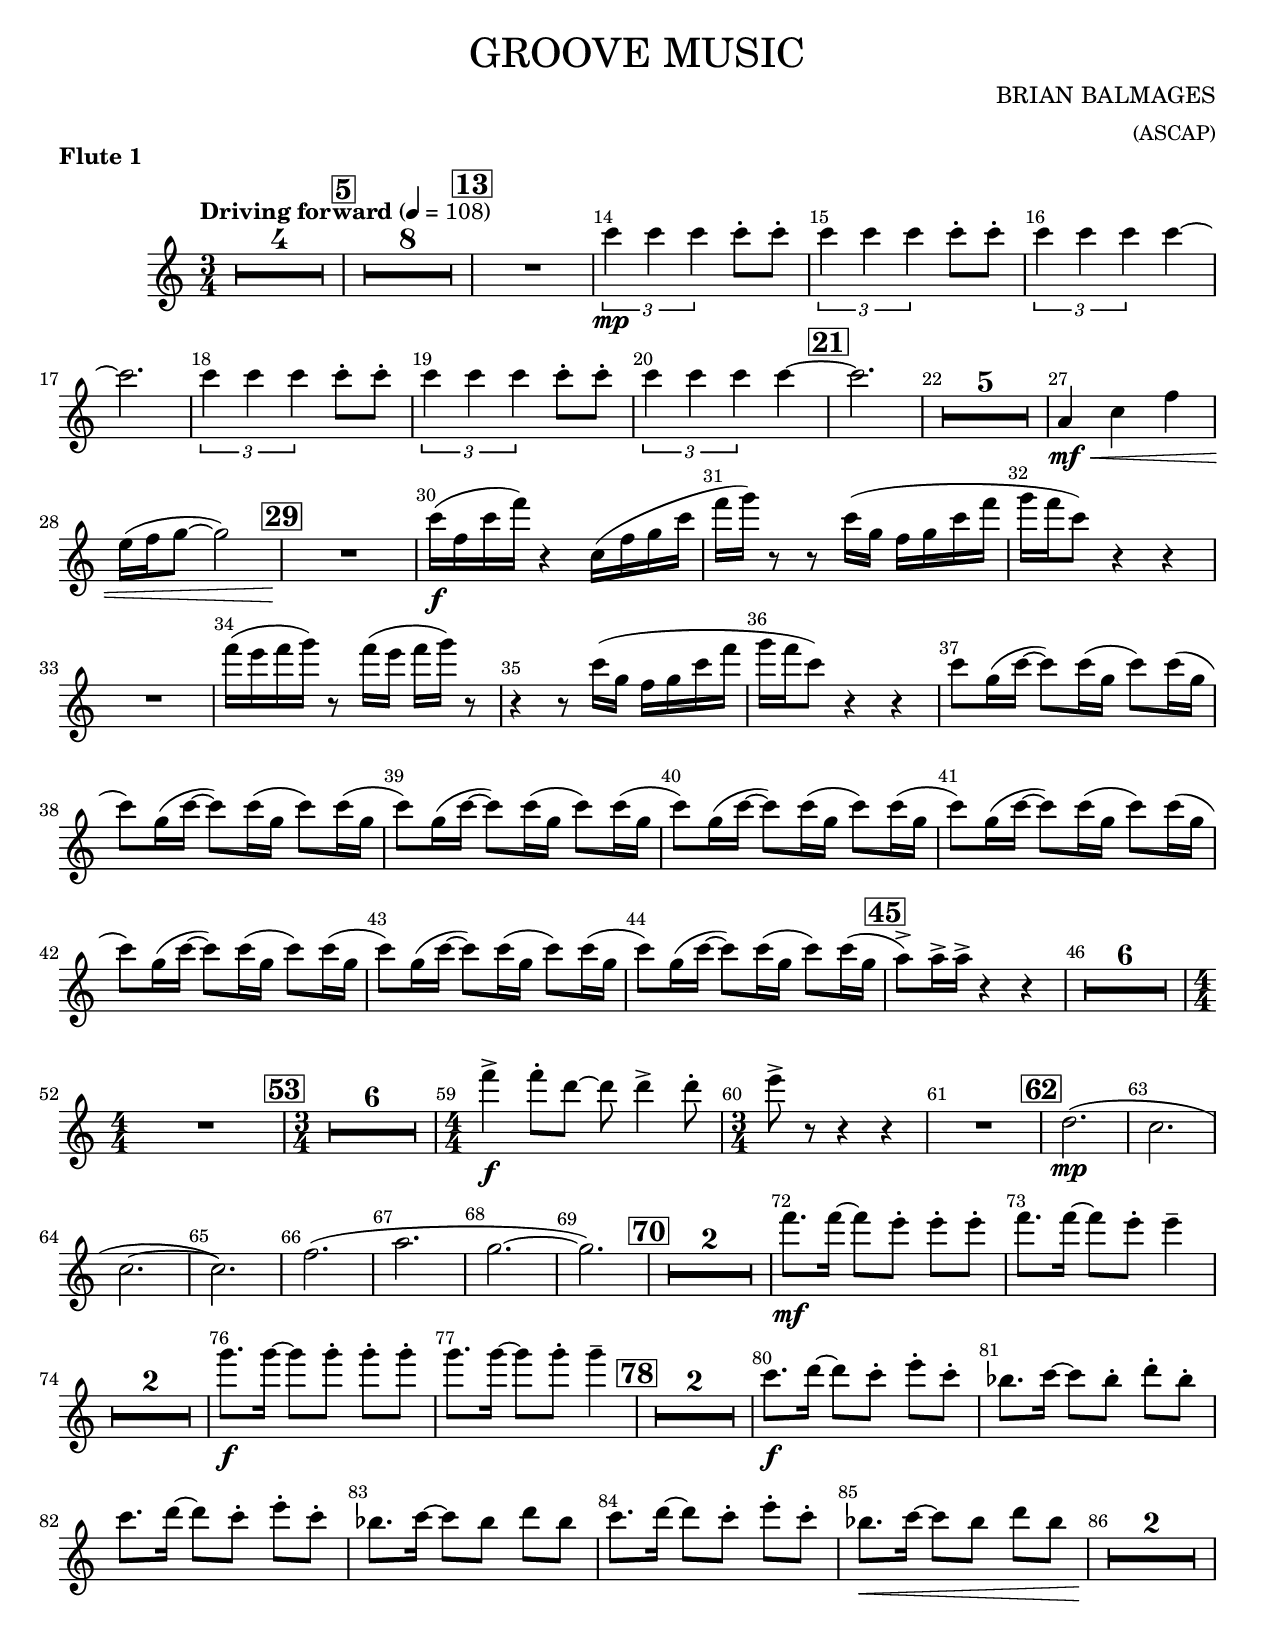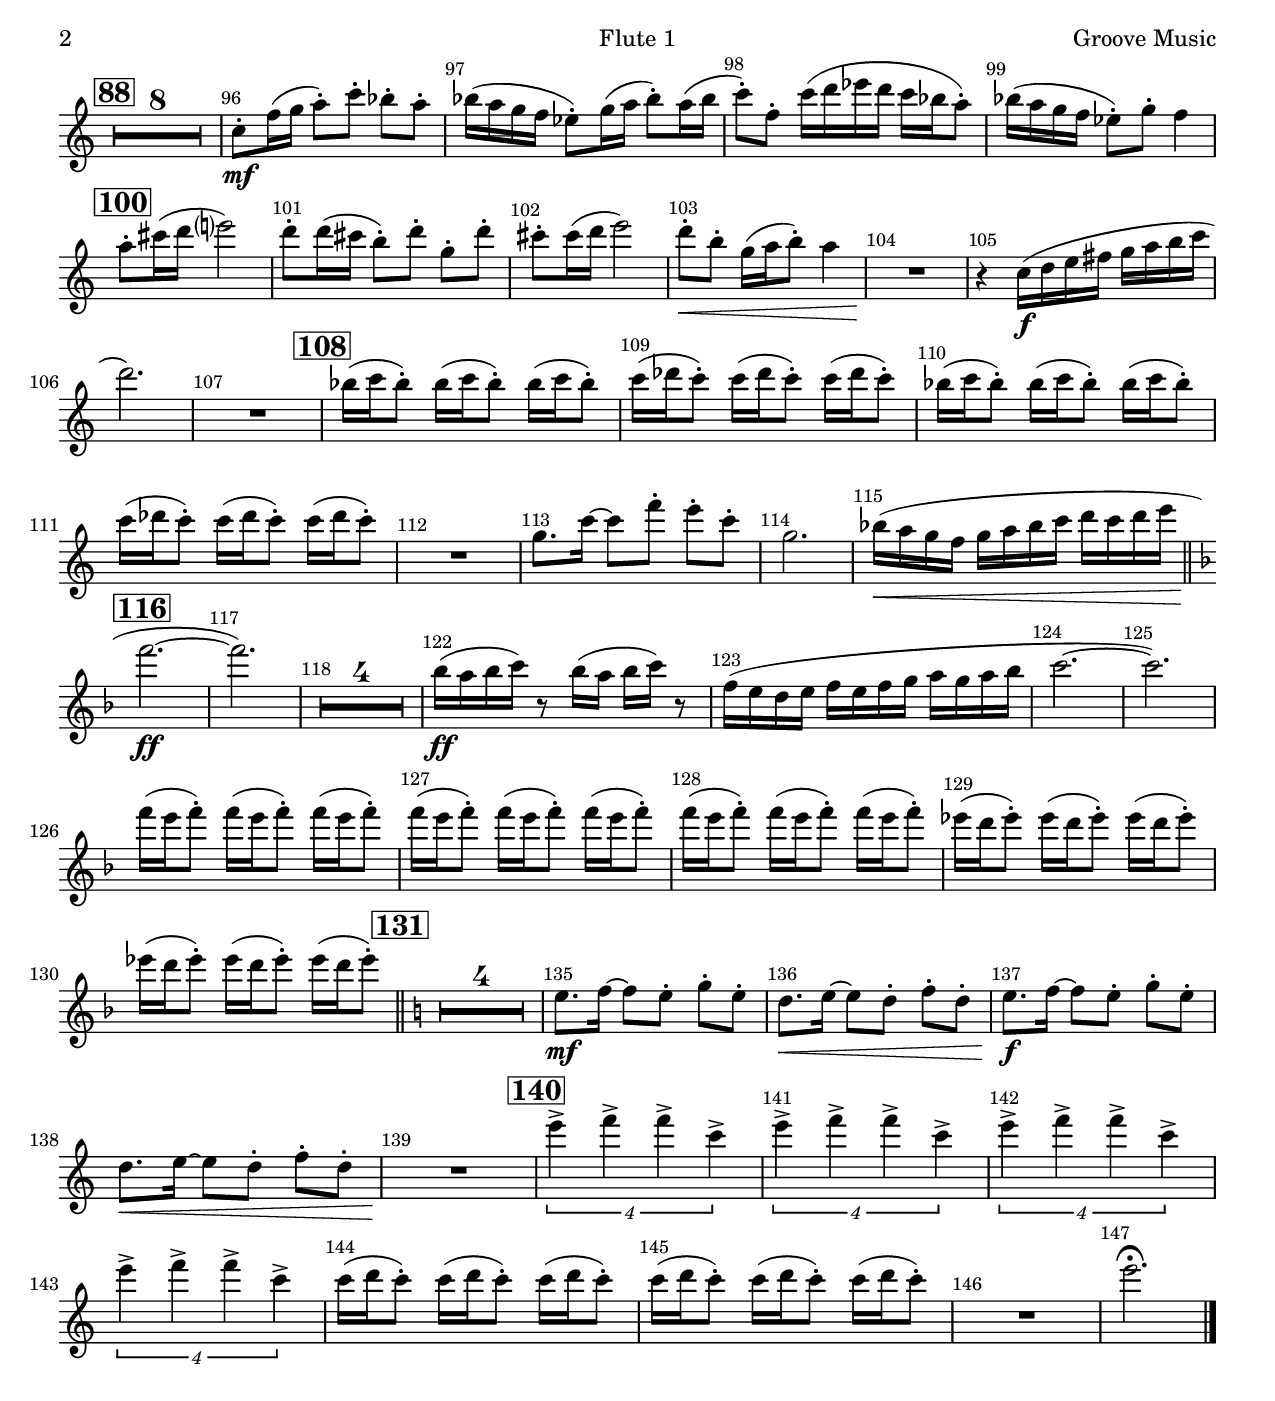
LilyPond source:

\version "2.19.82"
\language "english"

\version "2.19.82"
\language "english"

\header {
  pieceTitle = "Groove Music"
  title = \markup { \normal-text \larger #(string-upcase pieceTitle) }
  composer = \markup \right-column {
    "BRIAN BALMAGES"
    \smaller "(ASCAP)"
  }
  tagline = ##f
}

\paper {
  #(set-paper-size "ansi a")
  oddHeaderMarkup = \markup \fill-line {
    \on-the-fly #print-page-number-check-first
    \fromproperty #'header:pieceTitle
    \on-the-fly #print-page-number-check-first
    \fromproperty #'header:part
    \on-the-fly #print-page-number-check-first
    \fromproperty #'page:page-number-string
  }
  evenHeaderMarkup = \markup \fill-line {
    \on-the-fly #print-page-number-check-first
    \fromproperty #'page:page-number-string
    \on-the-fly #print-page-number-check-first
    \fromproperty #'header:part
    \fromproperty #'header:pieceTitle
  }
}

rehearsalMark = {
  \once \override Score.BarNumber.break-visibility = ##(#f #f #f)
  \mark \default
}

scoreOutline = {
  \compressFullBarRests
  \override MultiMeasureRest.expand-limit = #1
  \set Score.markFormatter = #format-mark-box-barnumbers
  \override Score.BarNumber.break-visibility = #end-of-line-invisible
  \context Score \applyContext #(set-bar-number-visibility 1)
  \numericTimeSignature

  \overrideTimeSignatureSettings 3/4 1/4 #'(1 1 1) #'()

  \time 3/4
  \tempo "Driving forward" 4 = 108
  s2.*4

  %%% m. 5 %%%
  \rehearsalMark
  | s2.*8

  %%% m. 13 %%%
  \rehearsalMark
  | s2.*8

  %%% m. 21 %%%
  \rehearsalMark
  | s2.*8

  %%% m. 29 %%%
  \rehearsalMark
  | s2.*16

  %%% m. 45 %%%
  \rehearsalMark
  | s2.*7

  % m. 52
  \time 4/4
  | s1*1

  %%% m. 53 %%%
  \time 3/4
  \rehearsalMark
  | s2.*6

  % m. 59
  \time 4/4
  | s1*1

  % m. 60
  \time 3/4
  | s2.*2

  %%% m. 62 %%%
  \rehearsalMark
  | s2.*8

  %%% m. 70 %%%
  \rehearsalMark
  | s2.*8

  %%% m. 78 %%%
  \rehearsalMark
  | s2.*10

  %%% m. 88 %%%
  \rehearsalMark
  | s2.*12

  %%% m. 100 %%%
  \rehearsalMark
  | s2.*8

  %%% m. 108 %%%
  \rehearsalMark
  | s2.*8

  %%% m. 116 %%%
  \key f \major
  \bar "||"
  \rehearsalMark
  | s2.*15

  %%% m. 131 %%%
  \key c \major
  \bar "||"
  \rehearsalMark
  | s2.*9

  %%% m. 140 %%%
  \rehearsalMark
  | s2.*7

  % m. 147
  | s2.*1\fermata

  \bar "|."
}


\header {
  part = "Flute 1"
  piece = \markup { \bold $part }
}

partFluteOne = \relative c'''{
  % m. 1, 2, 3, 4, 5, 6, 7, 8, 9, 10, 11, 12, 13
  R2.*13
  |
  % m. 14
  \tuplet 3/2 { c4\mp c4
    c4 }
  c8-. c8-.
  |
  % m. 15
  \tuplet 3/2 { c4 c4
    c4 }
  c8-. c8-.
  |
  % m. 16
  \tuplet 3/2 { c4 c4
    c4 }
  c4~
  |
  % m. 17
  c2.


  |
  % m. 18
  \tuplet 3/2 { c4 c4
    c4 }
  c8-. c8-.
  |
  % m. 19
  \tuplet 3/2 { c4 c4
    c4 }
  c8-. c8-.
  |
  % m. 20
  \tuplet 3/2 { c4 c4
    c4 }
  c4~
  |
  % m. 21
  c2.


  |
  % m. 22, 23, 24, 25, 26
  R2.*5
  |
  % m. 27
  a,4\mf\<
  c4
  f4
  |
  % m. 28
  e16( f16 g8~
  g2)

  |
  % m. 29
  R2.*1\!


  |
  % m. 30
  c16(\f f,16 c'16 f16)
  r4
  c,16( f16 g16 c16
  |
  % m. 31
  f16 g16) r8
  r8 c,16( g16
  f16 g16 c16 f16
  |
  % m. 32
  g16 f16 c8)
  r4
  r4
  |
  % m. 33
  R2.*1


  |
  % m. 34
  f16( e16 f16 g16)
  r8 f16( e16
  f16 g16) r8
  |
  % m. 35
  r4
  r8 c,16( g16
  f16 g16 c16 f16
  |
  % m. 36
  g16 f16 c8)
  r4
  r4
  |
  % m. 37
  c8 g16( c16~
  c8) c16( g16
  c8) c16( g16
  |
  % m. 38
  c8) g16( c16~
  c8) c16( g16
  c8) c16( g16
  |
  % m. 39
  c8) g16( c16~
  c8) c16( g16
  c8) c16( g16
  |
  % m. 40
  c8) g16( c16~
  c8) c16( g16
  c8) c16( g16
  |
  % m. 41
  c8) g16( c16~
  c8) c16( g16
  c8) c16( g16
  |
  % m. 42
  c8) g16( c16~
  c8) c16( g16
  c8) c16( g16
  |
  % m. 43
  c8) g16( c16~
  c8) c16( g16
  c8) c16( g16
  |
  % m. 44
  c8) g16( c16~
  c8) c16( g16
  c8) c16( g16
  |
  % m. 45
  a8->) a16-> a16->
  r4
  r4
  |
  % m. 46, 47, 48, 49, 50, 51
  R2.*6
  |
  % m. 52
  R1*1



  |
  % m. 53, 54, 55, 56, 57, 58
  R2.*6
  |
  % m. 59
  f'4->\f
  f8-. d8~
  d8 d4->
    d8-.
  |
  % m. 60
  e8-> r8
  r4
  r4
  |
  % m. 61
  R2.*1


  |
  % m. 62
  d,2.(\mp


  |
  % m. 63
  c2.


  |
  % m. 64
  c2.~


  |
  % m. 65
  c2.)


  |
  % m. 66
  f2.(


  |
  % m. 67
  a2.


  |
  % m. 68
  g2.~


  |
  % m. 69
  g2.)


  |
  % m. 70, 71
  R2.*2
  |
  % m. 72
  f'8.\mf f16~
  f8 e8-.
  e8-. e8-.
  |
  % m. 73
  f8. f16~
  f8 e8-.
  e4--
  |
  % m. 74, 75
  R2.*2
  |
  % m. 76
  g8.\f g16~
  g8 g8-.
  g8-. g8-.
  |
  % m. 77
  g8. g16~
  g8 g8-.
  g4--
  |
  % m. 78, 79
  R2.*2
  |
  % m. 80
  c,8.\f d16~
  d8 c8-.
  e8-. c8-.
  |
  % m. 81
  bf8. c16~
  c8 bf8-.
  d8-. bf8-.
  |
  % m. 82
  c8. d16~
  d8 c8-.
  e8-. c8-.
  |
  % m. 83
  bf8. c16~
  c8 bf8
  d8 bf8
  |
  % m. 84
  c8. d16~
  d8 c8-.
  e8-. c8-.
  |
  % m. 85
  bf8.\< c16~
  c8 bf8
  d8 bf8
  |
  % m. 86, 87
  R2.*2\!\pageBreak
  |
  % m. 88, 89, 90, 91, 92, 93, 94, 95
  R2.*8
  |
  % m. 96
  c,8-.\mf f16( g16
  a8-.) c8-.
  bf8-. a8-.
  |
  % m. 97
  bf16( a16 g16 f16
  ef8-.) g16( a16
  bf8-.) a16( bf16
  |
  % m. 98
  c8-.) f,8-.
  c'16( d16 ef16 d16
  c16 bf16 a8-.)
  |
  % m. 99
  bf16( a16 g16 f16
  ef8-.) g8-.
  f4
  |
  % m. 100
  a8-. cs16( d16
  e?2)

  |
  % m. 101
  d8-. d16( cs16
  b8-.) d8-.
  g,8-. d'8-.
  |
  % m. 102
  cs8-. cs16( d16
  e2)

  |
  % m. 103
  d8-.\< b8-.
  g16( a16 b8-.)
  a4
  |
  % m. 104
  R2.*1\!


  |
  % m. 105
  r4
  c,16(\f d16 e16 fs16
  g16 a16 b16 c16
  |
  % m. 106
  d2.)


  |
  % m. 107
  R2.*1


  |
  % m. 108
  bf16( c16 bf8-.)
  bf16( c16 bf8-.)
  bf16( c16 bf8-.)
  |
  % m. 109
  c16( df16 c8-.)
  c16( df16 c8-.)
  c16( df16 c8-.)
  |
  % m. 110
  bf16( c16 bf8-.)
  bf16( c16 bf8-.)
  bf16( c16 bf8-.)
  |
  % m. 111
  c16( df16 c8-.)
  c16( df16 c8-.)
  c16( df16 c8-.)
  |
  % m. 112
  R2.*1


  |
  % m. 113
  g8. c16~
  c8 f8-.
  e8-. c8-.
  |
  % m. 114
  g2.


  |
  % m. 115
  bf16(\< a16 g16 f16
  g16 a16 bf16 c16
  d16 c16 d16 e16
  |
  % m. 116
  f2.~\ff


  |
  % m. 117
  f2.)


  |
  % m. 118, 119, 120, 121
  R2.*4
  |
  % m. 122
  bf,16(\ff a16 bf16 c16)
  r8 bf16( a16
  bf16 c16) r8
  |
  % m. 123
  f,16( e16 d16 e16
  f16 e16 f16 g16
  a16 g16 a16 bf16
  |
  % m. 124
  c2.~


  |
  % m. 125
  c2.)


  |
  % m. 126
  f16( e16 f8-.)
  f16( e16 f8-.)
  f16( e16 f8-.)
  |
  % m. 127
  f16( e16 f8-.)
  f16( e16 f8-.)
  f16( e16 f8-.)
  |
  % m. 128
  f16( e16 f8-.)
  f16( e16 f8-.)
  f16( e16 f8-.)
  |
  % m. 129
  ef16( d16 ef8-.)
  ef16( d16 ef8-.)
  ef16( d16 ef8-.)
  |
  % m. 130
  ef16( d16 ef8-.)
  ef16( d16 ef8-.)
  ef16( d16 ef8-.)
  |
  % m. 131, 132, 133, 134
  R2.*4
  |
  % m. 135
  e,8.\mf f16~
  f8 e8-.
  g8-. e8-.
  |
  % m. 136
  d8.\< e16~
  e8 d8-.
  f8-. d8-.
  |
  % m. 137
  e8.\f f16~
  f8 e8-.
  g8-. e8-.
  |
  % m. 138
  d8.\< e16~
  e8 d8-.
  f8-. d8-.
  |
  % m. 139
  R2.*1\!


  |
  % m. 140
  \tuplet 4/3 { e'4-> f4->
    f4->
    c4-> }
  |
  % m. 141
  \tuplet 4/3 { e4-> f4->
    f4->
    c4-> }
  |
  % m. 142
  \tuplet 4/3 { e4-> f4->
    f4->
    c4-> }
  |
  % m. 143
  \tuplet 4/3 { e4-> f4->
    f4->
    c4-> }
  |
  % m. 144
  c16( d16 c8-.)
  c16( d16 c8-.)
  c16( d16 c8-.)
  |
  % m. 145
  c16( d16 c8-.)
  c16( d16 c8-.)
  c16( d16 c8-.)
  |
  % m. 146
  R2.*1


  |
  % m. 147
  e2.


}

\new Voice {
  << \scoreOutline \partFluteOne >>
}
